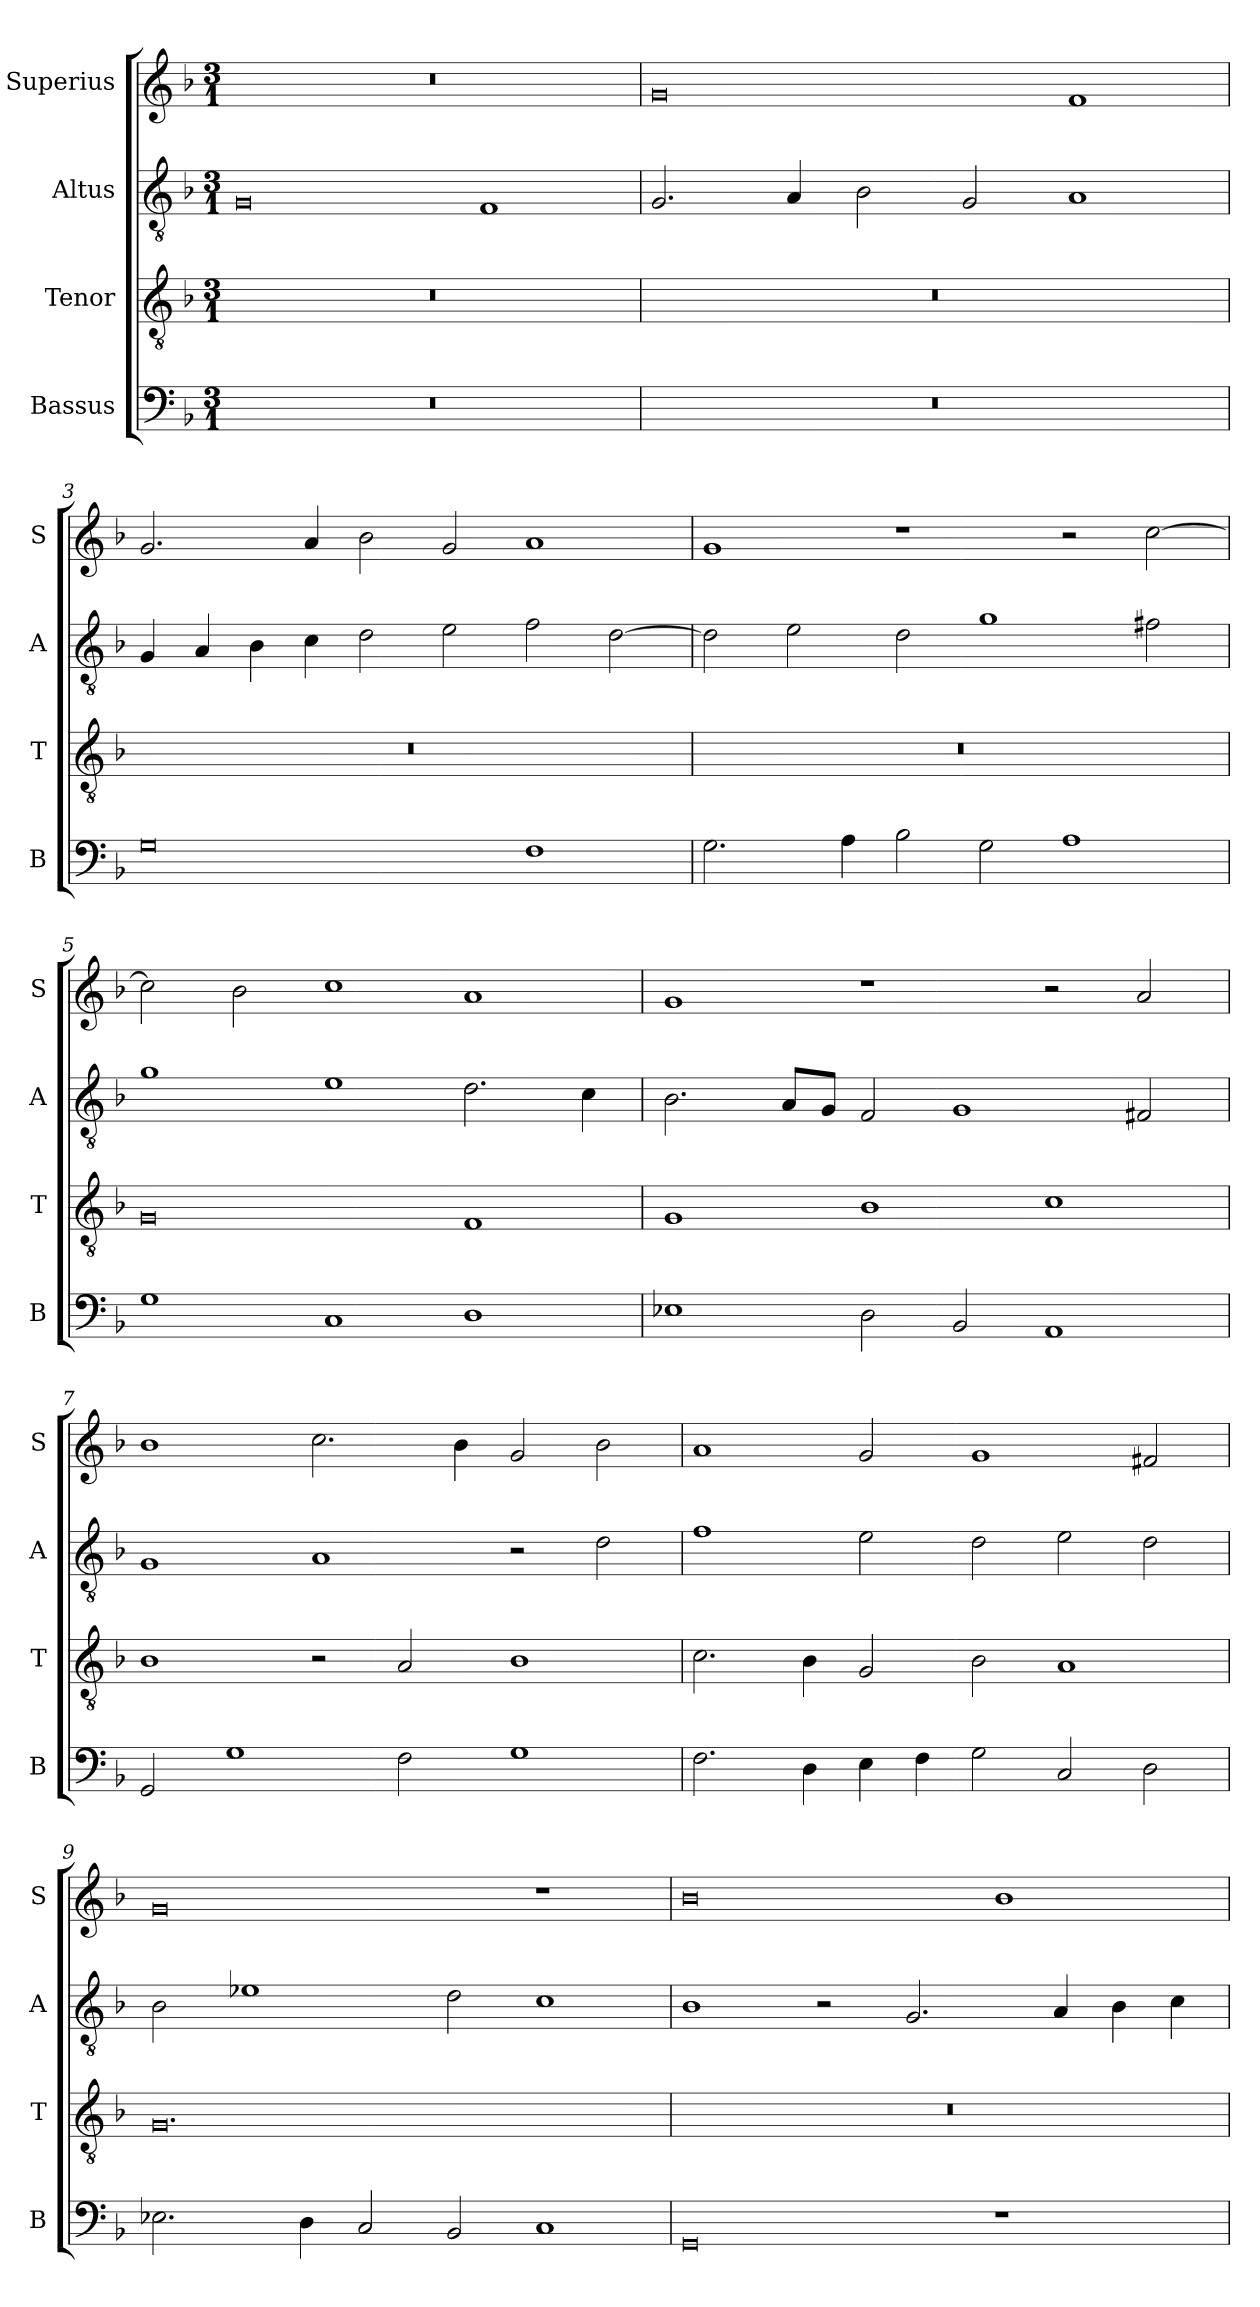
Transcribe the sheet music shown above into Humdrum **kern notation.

**kern	**kern	**kern	**kern
*part4	*part3	*part2	*part1
*staff4	*staff3	*staff2	*staff1
*I"Bassus	*I"Tenor	*I"Altus	*I"Superius
*I'B	*I'T	*I'A	*I'S
*clefF4	*clefGv2	*clefGv2	*clefG2
*k[b-]	*k[b-]	*k[b-]	*k[b-]
*M3/1	*M3/1	*M3/1	*M3/1
=1	=1	=1	=1
0.r	0.r	0G	0.r
.	.	1F	.
=2	=2	=2	=2
0.r	0.r	2.G/	0g
.	.	4A/	.
.	.	2B-\	.
.	.	2G/	.
.	.	1A	1f
=3	=3	=3	=3
0G	0.r	4G/	2.g/
.	.	4A/	.
.	.	4B-\	.
.	.	4c\	4a/
.	.	2d\	2b-\
.	.	2e\	2g/
1F	.	2f\	1a
.	.	[2d\	.
=4	=4	=4	=4
2.G\	0.r	2d\]	1g
.	.	2e\	.
4A\	.	.	.
2B-\	.	2d\	1r
2G\	.	1g	.
1A	.	.	2r
.	.	2f#X\	[2cc\
=5	=5	=5	=5
1G	0G	1g	2cc\]
.	.	.	2b-\
1C	.	1e	1cc
1D	1F	2.d\	1a
.	.	4c\	.
=6	=6	=6	=6
1E-X	1G	2.B-\	1g
.	.	8A/L	.
.	.	8G/J	.
2D\	1B-	2F/	1r
2BB-/	.	1G	.
1AA	1c	.	2r
.	.	2F#X/	2a/
=7	=7	=7	=7
2GG/	1B-	1G	1b-
1G	.	.	.
.	2r	1A	2.cc\
2F\	2A/	.	.
.	.	.	4b-\
1G	1B-	2r	2g/
.	.	2d\	2b-\
=8	=8	=8	=8
2.F\	2.c\	1f	1a
4D\	4B-\	.	.
4E\	2G/	2e\	2g/
4F\	.	.	.
2G\	2B-\	2d\	1g
2C/	1A	2e\	.
2D\	.	2d\	2f#X/
=9	=9	=9	=9
2.E-X\	0.G	2B-\	0g
.	.	1e-X	.
4D\	.	.	.
2C/	.	.	.
2BB-/	.	2d\	.
1C	.	1c	1r
=10	=10	=10	=10
0GG	0.r	1B-	0b-
.	.	2r	.
.	.	2.G/	.
1r	.	.	1b-
.	.	4A/	.
.	.	4B-\	.
.	.	4c\	.
=	=	=	=
*-	*-	*-	*-
